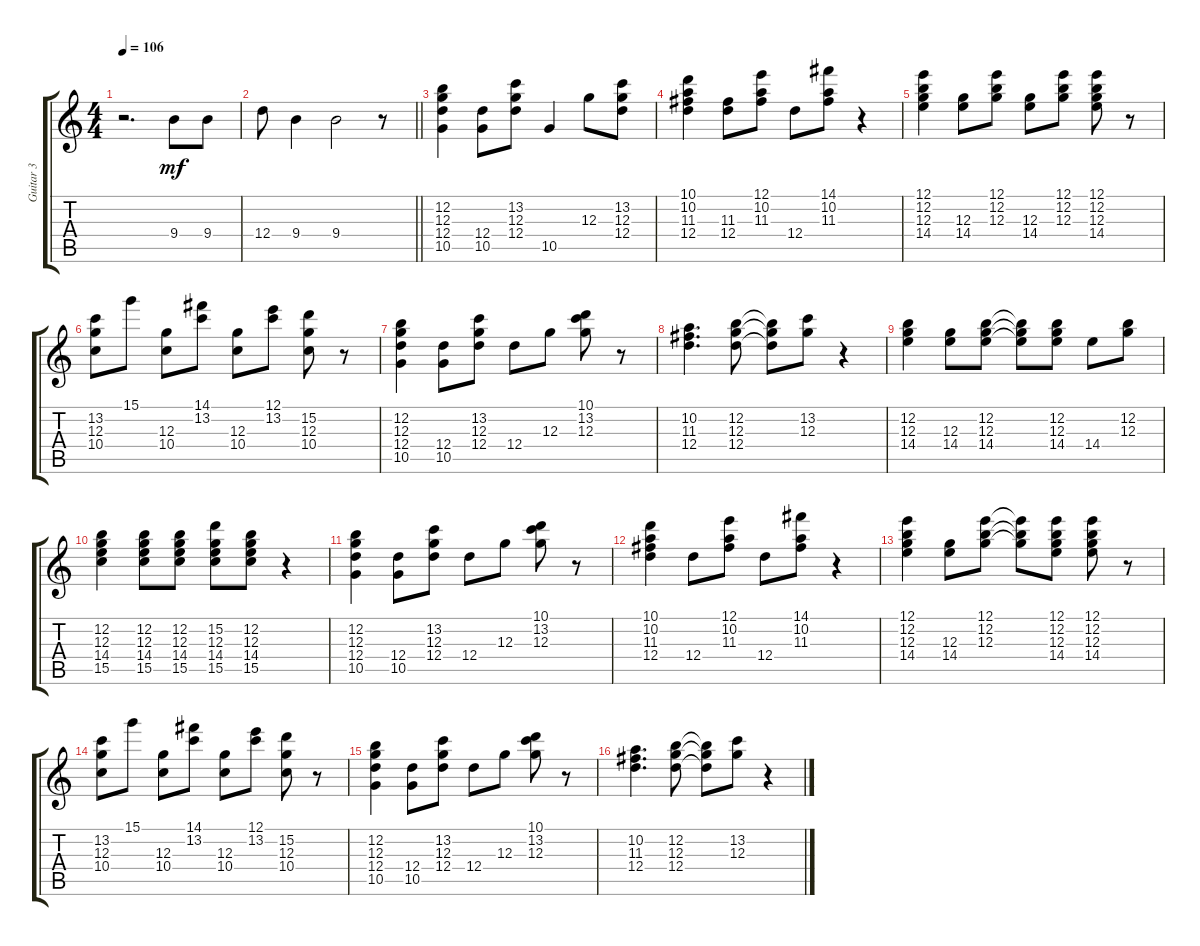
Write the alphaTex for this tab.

\track ("Guitar 3" "Guitar 3") {instrument acousticguitarsteel}
\staff {score tabs}
\tuning (E4 B3 G3 D3 A2 E2) {hide}
\ts (4 4)
\tempo 106
\clef g2
\ks c
r.2{d dy mf} 9.4.8 9.4.8 |
\barLineRight lightlight
12.4.8 9.4.4 9.4.2 r.8 |
(12.2 12.3 12.4 10.5).4 (12.4 10.5).8 (13.2 12.3 12.4).8 10.5.4 12.3.8 (13.2 12.3 12.4).8 |
(10.1 10.2 11.3 12.4).4 (11.3 12.4).8 (12.1 10.2 11.3).8 12.4.8 (14.1 10.2 11.3).8 r.4 |
(12.1 12.2 12.3 14.4).4 (12.3 14.4).8 (12.1 12.2 12.3).8 (12.3 14.4).8 (12.1 12.2 12.3).8 (12.1 12.2 12.3 14.4).8 r.8 |
(13.2 12.3 10.4).8 15.1.8 (12.3 10.4).8 (14.1 13.2).8 (12.3 10.4).8 (12.1 13.2).8 (15.2 12.3 10.4).8 r.8 |
(12.2 12.3 12.4 10.5).4 (12.4 10.5).8 (13.2 12.3 12.4).8 12.4.8 12.3.8 (10.1 13.2 12.3).8 r.8 |
(10.2 11.3 12.4).4{d} (12.2 12.3 12.4).8 (12.2{t} 12.3{t} 12.4{t}).8 (13.2 12.3).8 r.4 |
(12.2 12.3 14.4).4 (12.3 14.4).8 (12.2 12.3 14.4).8 (12.2{t} 12.3{t} 14.4{t}).8 (12.2 12.3 14.4).8 14.4.8 (12.2 12.3).8 |
(12.2 12.3 14.4 15.5).4 (12.2 12.3 14.4 15.5).8 (12.2 12.3 14.4 15.5).8 (15.2 12.3 14.4 15.5).8 (12.2 12.3 14.4 15.5).8 r.4 |
(12.2 12.3 12.4 10.5).4 (12.4 10.5).8 (13.2 12.3 12.4).8 12.4.8 12.3.8 (10.1 13.2 12.3).8 r.8 |
(10.1 10.2 11.3 12.4).4 12.4.8 (12.1 10.2 11.3).8 12.4.8 (14.1 10.2 11.3).8 r.4 |
(12.1 12.2 12.3 14.4).4 (12.3 14.4).8 (12.1 12.2 12.3).8 (12.1{t} 12.2{t} 12.3{t}).8 (12.1 12.2 12.3 14.4).8 (12.1 12.2 12.3 14.4).8 r.8 |
(13.2 12.3 10.4).8 15.1.8 (12.3 10.4).8 (14.1 13.2).8 (12.3 10.4).8 (12.1 13.2).8 (15.2 12.3 10.4).8 r.8 |
(12.2 12.3 12.4 10.5).4 (12.4 10.5).8 (13.2 12.3 12.4).8 12.4.8 12.3.8 (10.1 13.2 12.3).8 r.8 |
(10.2 11.3 12.4).4{d} (12.2 12.3 12.4).8 (12.2{t} 12.3{t} 12.4{t}).8 (13.2 12.3).8 r.4
